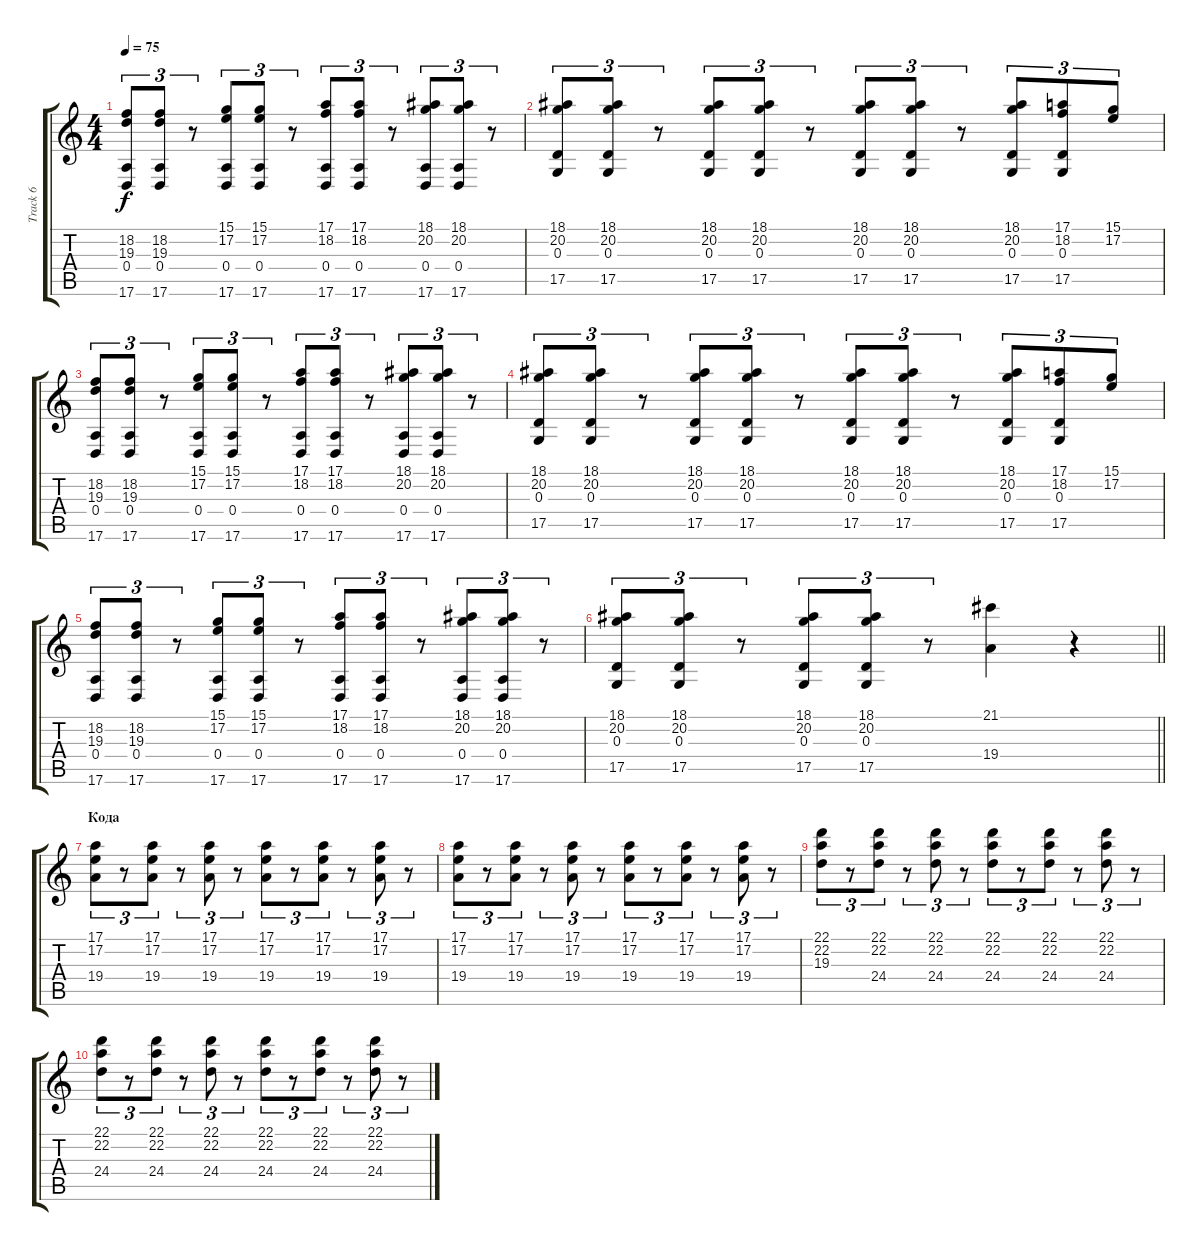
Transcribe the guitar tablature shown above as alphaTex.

\track ("Track 6" "Track 6") {instrument stringensemble1}
\staff {score tabs}
\tuning (E4 B3 G3 D3 A2 E2) {hide}
\ts (4 4)
\tempo 75
\clef g2
\ks c
(18.2 19.3 0.4 17.6).8{tu (3 2) dy f} (18.2 19.3 0.4 17.6).8{tu (3 2)} r.8{tu (3 2)} (15.1 17.2 0.4 17.6).8{tu (3 2)} (15.1 17.2 0.4 17.6).8{tu (3 2)} r.8{tu (3 2)} (17.1 18.2 0.4 17.6).8{tu (3 2)} (17.1 18.2 0.4 17.6).8{tu (3 2)} r.8{tu (3 2)} (18.1 20.2 0.4 17.6).8{tu (3 2)} (18.1 20.2 0.4 17.6).8{tu (3 2)} r.8{tu (3 2)} |
(18.1 20.2 0.3 17.5).8{tu (3 2)} (18.1 20.2 0.3 17.5).8{tu (3 2)} r.8{tu (3 2)} (18.1 20.2 0.3 17.5).8{tu (3 2)} (18.1 20.2 0.3 17.5).8{tu (3 2)} r.8{tu (3 2)} (18.1 20.2 0.3 17.5).8{tu (3 2)} (18.1 20.2 0.3 17.5).8{tu (3 2)} r.8{tu (3 2)} (18.1 20.2 0.3 17.5).8{tu (3 2)} (17.1 18.2 0.3 17.5).8{tu (3 2)} (15.1 17.2).8{tu (3 2)} |
(18.2 19.3 0.4 17.6).8{tu (3 2)} (18.2 19.3 0.4 17.6).8{tu (3 2)} r.8{tu (3 2)} (15.1 17.2 0.4 17.6).8{tu (3 2)} (15.1 17.2 0.4 17.6).8{tu (3 2)} r.8{tu (3 2)} (17.1 18.2 0.4 17.6).8{tu (3 2)} (17.1 18.2 0.4 17.6).8{tu (3 2)} r.8{tu (3 2)} (18.1 20.2 0.4 17.6).8{tu (3 2)} (18.1 20.2 0.4 17.6).8{tu (3 2)} r.8{tu (3 2)} |
(18.1 20.2 0.3 17.5).8{tu (3 2)} (18.1 20.2 0.3 17.5).8{tu (3 2)} r.8{tu (3 2)} (18.1 20.2 0.3 17.5).8{tu (3 2)} (18.1 20.2 0.3 17.5).8{tu (3 2)} r.8{tu (3 2)} (18.1 20.2 0.3 17.5).8{tu (3 2)} (18.1 20.2 0.3 17.5).8{tu (3 2)} r.8{tu (3 2)} (18.1 20.2 0.3 17.5).8{tu (3 2)} (17.1 18.2 0.3 17.5).8{tu (3 2)} (15.1 17.2).8{tu (3 2)} |
(18.2 19.3 0.4 17.6).8{tu (3 2)} (18.2 19.3 0.4 17.6).8{tu (3 2)} r.8{tu (3 2)} (15.1 17.2 0.4 17.6).8{tu (3 2)} (15.1 17.2 0.4 17.6).8{tu (3 2)} r.8{tu (3 2)} (17.1 18.2 0.4 17.6).8{tu (3 2)} (17.1 18.2 0.4 17.6).8{tu (3 2)} r.8{tu (3 2)} (18.1 20.2 0.4 17.6).8{tu (3 2)} (18.1 20.2 0.4 17.6).8{tu (3 2)} r.8{tu (3 2)} |
\barLineRight lightlight
(18.1 20.2 0.3 17.5).8{tu (3 2)} (18.1 20.2 0.3 17.5).8{tu (3 2)} r.8{tu (3 2)} (18.1 20.2 0.3 17.5).8{tu (3 2)} (18.1 20.2 0.3 17.5).8{tu (3 2)} r.8{tu (3 2)} (21.1 19.4).4 r.4 |
\section ("" "Кода")
(17.1 17.2 19.4).8{tu (3 2)} r.8{tu (3 2)} (17.1 17.2 19.4).8{tu (3 2)} r.8{tu (3 2)} (17.1 17.2 19.4).8{tu (3 2)} r.8{tu (3 2)} (17.1 17.2 19.4).8{tu (3 2)} r.8{tu (3 2)} (17.1 17.2 19.4).8{tu (3 2)} r.8{tu (3 2)} (17.1 17.2 19.4).8{tu (3 2)} r.8{tu (3 2)} |
(17.1 17.2 19.4).8{tu (3 2)} r.8{tu (3 2)} (17.1 17.2 19.4).8{tu (3 2)} r.8{tu (3 2)} (17.1 17.2 19.4).8{tu (3 2)} r.8{tu (3 2)} (17.1 17.2 19.4).8{tu (3 2)} r.8{tu (3 2)} (17.1 17.2 19.4).8{tu (3 2)} r.8{tu (3 2)} (17.1 17.2 19.4).8{tu (3 2)} r.8{tu (3 2)} |
(22.1 22.2 19.3).8{tu (3 2)} r.8{tu (3 2)} (22.1 22.2 24.4).8{tu (3 2)} r.8{tu (3 2)} (22.1 22.2 24.4).8{tu (3 2)} r.8{tu (3 2)} (22.1 22.2 24.4).8{tu (3 2)} r.8{tu (3 2)} (22.1 22.2 24.4).8{tu (3 2)} r.8{tu (3 2)} (22.1 22.2 24.4).8{tu (3 2)} r.8{tu (3 2)} |
(22.1 22.2 24.4).8{tu (3 2)} r.8{tu (3 2)} (22.1 22.2 24.4).8{tu (3 2)} r.8{tu (3 2)} (22.1 22.2 24.4).8{tu (3 2)} r.8{tu (3 2)} (22.1 22.2 24.4).8{tu (3 2)} r.8{tu (3 2)} (22.1 22.2 24.4).8{tu (3 2)} r.8{tu (3 2)} (22.1 22.2 24.4).8{tu (3 2)} r.8{tu (3 2)}
